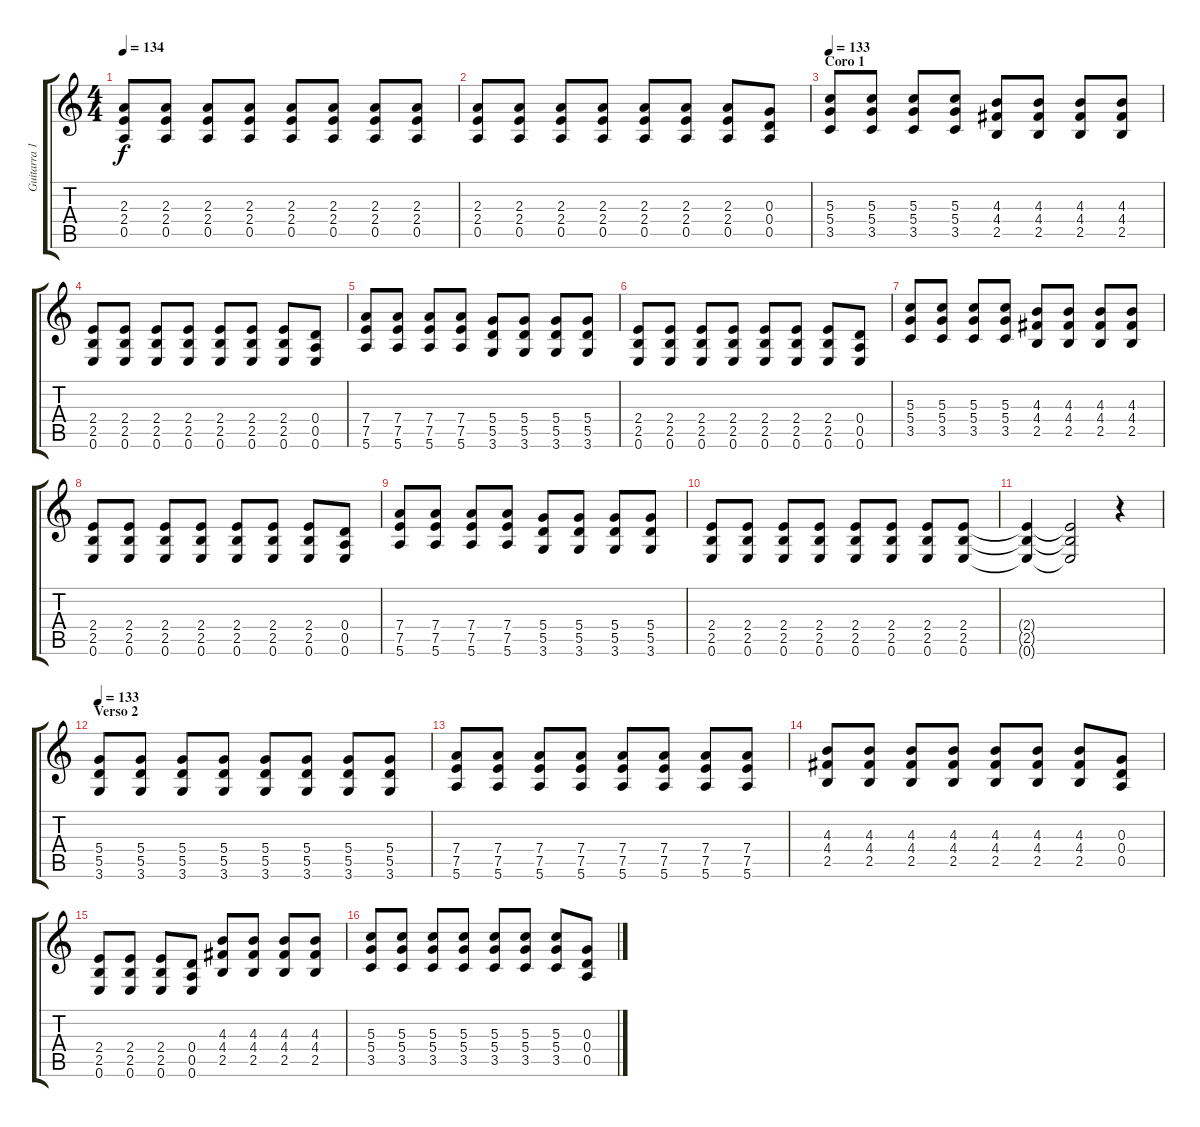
\track ("Guitarra 1" "Guitarra 1") {instrument overdrivenguitar}
\staff {score tabs}
\tuning (E4 B3 G3 D3 A2 E2) {hide}
\ts (4 4)
\tempo 134
\clef g2
\ks c
(2.3 2.4 0.5).8{dy f} (2.3 2.4 0.5).8 (2.3 2.4 0.5).8 (2.3 2.4 0.5).8 (2.3 2.4 0.5).8 (2.3 2.4 0.5).8 (2.3 2.4 0.5).8 (2.3 2.4 0.5).8 |
(2.3 2.4 0.5).8 (2.3 2.4 0.5).8 (2.3 2.4 0.5).8 (2.3 2.4 0.5).8 (2.3 2.4 0.5).8 (2.3 2.4 0.5).8 (2.3 2.4 0.5).8 (0.3 0.4 0.5).8 |
\section ("" "Coro 1")
\tempo 133
(5.3 5.4 3.5).8{volume 16 instrument overdrivenguitar} (5.3 5.4 3.5).8 (5.3 5.4 3.5).8 (5.3 5.4 3.5).8 (4.3 4.4 2.5).8 (4.3 4.4 2.5).8 (4.3 4.4 2.5).8 (4.3 4.4 2.5).8 |
(2.4 2.5 0.6).8 (2.4 2.5 0.6).8 (2.4 2.5 0.6).8 (2.4 2.5 0.6).8 (2.4 2.5 0.6).8 (2.4 2.5 0.6).8 (2.4 2.5 0.6).8 (0.4 0.5 0.6).8 |
(7.4 7.5 5.6).8 (7.4 7.5 5.6).8 (7.4 7.5 5.6).8 (7.4 7.5 5.6).8 (5.4 5.5 3.6).8 (5.4 5.5 3.6).8 (5.4 5.5 3.6).8 (5.4 5.5 3.6).8 |
(2.4 2.5 0.6).8 (2.4 2.5 0.6).8 (2.4 2.5 0.6).8 (2.4 2.5 0.6).8 (2.4 2.5 0.6).8 (2.4 2.5 0.6).8 (2.4 2.5 0.6).8 (0.4 0.5 0.6).8 |
(5.3 5.4 3.5).8 (5.3 5.4 3.5).8 (5.3 5.4 3.5).8 (5.3 5.4 3.5).8 (4.3 4.4 2.5).8 (4.3 4.4 2.5).8 (4.3 4.4 2.5).8 (4.3 4.4 2.5).8 |
(2.4 2.5 0.6).8 (2.4 2.5 0.6).8 (2.4 2.5 0.6).8 (2.4 2.5 0.6).8 (2.4 2.5 0.6).8 (2.4 2.5 0.6).8 (2.4 2.5 0.6).8 (0.4 0.5 0.6).8 |
(7.4 7.5 5.6).8 (7.4 7.5 5.6).8 (7.4 7.5 5.6).8 (7.4 7.5 5.6).8 (5.4 5.5 3.6).8 (5.4 5.5 3.6).8 (5.4 5.5 3.6).8 (5.4 5.5 3.6).8 |
(2.4 2.5 0.6).8 (2.4 2.5 0.6).8 (2.4 2.5 0.6).8 (2.4 2.5 0.6).8 (2.4 2.5 0.6).8 (2.4 2.5 0.6).8 (2.4 2.5 0.6).8 (2.4 2.5 0.6).8 |
(2.4{t} 2.5{t} 0.6{t}).4 (2.4{t} 2.5{t} 0.6{t}).2{volume 10} r.4 |
\section ("" "Verso 2")
\tempo 133
(5.4 5.5 3.6).8{volume 16 instrument overdrivenguitar} (5.4 5.5 3.6).8 (5.4 5.5 3.6).8 (5.4 5.5 3.6).8 (5.4 5.5 3.6).8 (5.4 5.5 3.6).8 (5.4 5.5 3.6).8 (5.4 5.5 3.6).8 |
(7.4 7.5 5.6).8 (7.4 7.5 5.6).8 (7.4 7.5 5.6).8 (7.4 7.5 5.6).8 (7.4 7.5 5.6).8 (7.4 7.5 5.6).8 (7.4 7.5 5.6).8 (7.4 7.5 5.6).8 |
(4.3 4.4 2.5).8 (4.3 4.4 2.5).8 (4.3 4.4 2.5).8 (4.3 4.4 2.5).8 (4.3 4.4 2.5).8 (4.3 4.4 2.5).8 (4.3 4.4 2.5).8 (0.3 0.4 0.5).8 |
(2.4 2.5 0.6).8 (2.4 2.5 0.6).8 (2.4 2.5 0.6).8 (0.4 0.5 0.6).8 (4.3 4.4 2.5).8 (4.3 4.4 2.5).8 (4.3 4.4 2.5).8 (4.3 4.4 2.5).8 |
(5.3 5.4 3.5).8 (5.3 5.4 3.5).8 (5.3 5.4 3.5).8 (5.3 5.4 3.5).8 (5.3 5.4 3.5).8 (5.3 5.4 3.5).8 (5.3 5.4 3.5).8 (0.3 0.4 0.5).8
